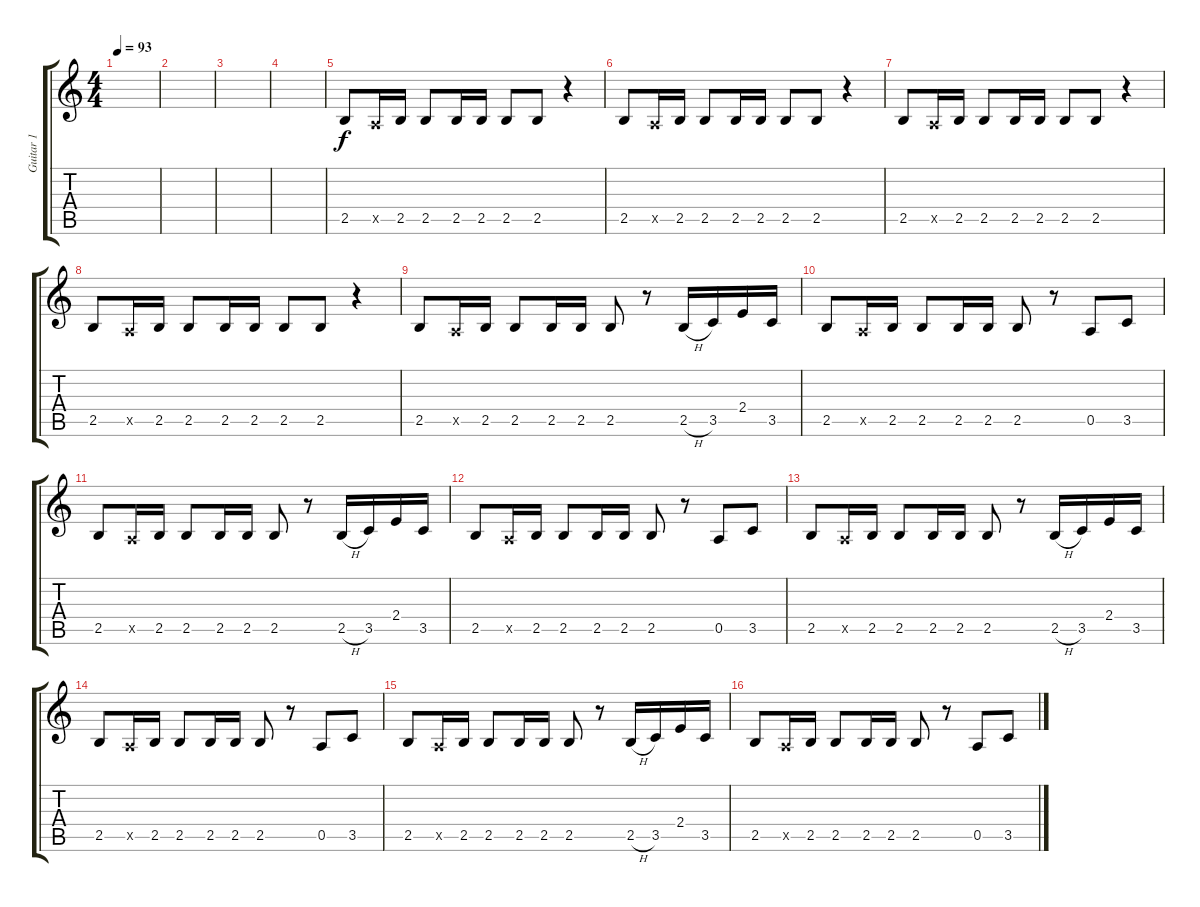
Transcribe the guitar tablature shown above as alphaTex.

\track ("Guitar 1" "Guitar 1") {instrument distortionguitar}
\staff {score tabs}
\tuning (E4 B3 G3 D3 A2 D2) {hide}
\ts (4 4)
\tempo 93
\clef g2
\ks c
|
|
|
|
2.5.8 0.5{x}.16 2.5.16 2.5.8 2.5.16 2.5.16 2.5.8 2.5.8 r.4 |
2.5.8 0.5{x}.16 2.5.16 2.5.8 2.5.16 2.5.16 2.5.8 2.5.8 r.4 |
2.5.8 0.5{x}.16 2.5.16 2.5.8 2.5.16 2.5.16 2.5.8 2.5.8 r.4 |
2.5.8 0.5{x}.16 2.5.16 2.5.8 2.5.16 2.5.16 2.5.8 2.5.8 r.4 |
2.5.8 0.5{x}.16 2.5.16 2.5.8 2.5.16 2.5.16 2.5.8 r.8 2.5{h}.16 3.5.16 2.4.16 3.5.16 |
2.5.8 0.5{x}.16 2.5.16 2.5.8 2.5.16 2.5.16 2.5.8 r.8 0.5.8 3.5.8 |
2.5.8 0.5{x}.16 2.5.16 2.5.8 2.5.16 2.5.16 2.5.8 r.8 2.5{h}.16 3.5.16 2.4.16 3.5.16 |
2.5.8 0.5{x}.16 2.5.16 2.5.8 2.5.16 2.5.16 2.5.8 r.8 0.5.8 3.5.8 |
2.5.8 0.5{x}.16 2.5.16 2.5.8 2.5.16 2.5.16 2.5.8 r.8 2.5{h}.16 3.5.16 2.4.16 3.5.16 |
2.5.8 0.5{x}.16 2.5.16 2.5.8 2.5.16 2.5.16 2.5.8 r.8 0.5.8 3.5.8 |
2.5.8 0.5{x}.16 2.5.16 2.5.8 2.5.16 2.5.16 2.5.8 r.8 2.5{h}.16 3.5.16 2.4.16 3.5.16 |
2.5.8 0.5{x}.16 2.5.16 2.5.8 2.5.16 2.5.16 2.5.8 r.8 0.5.8 3.5.8
